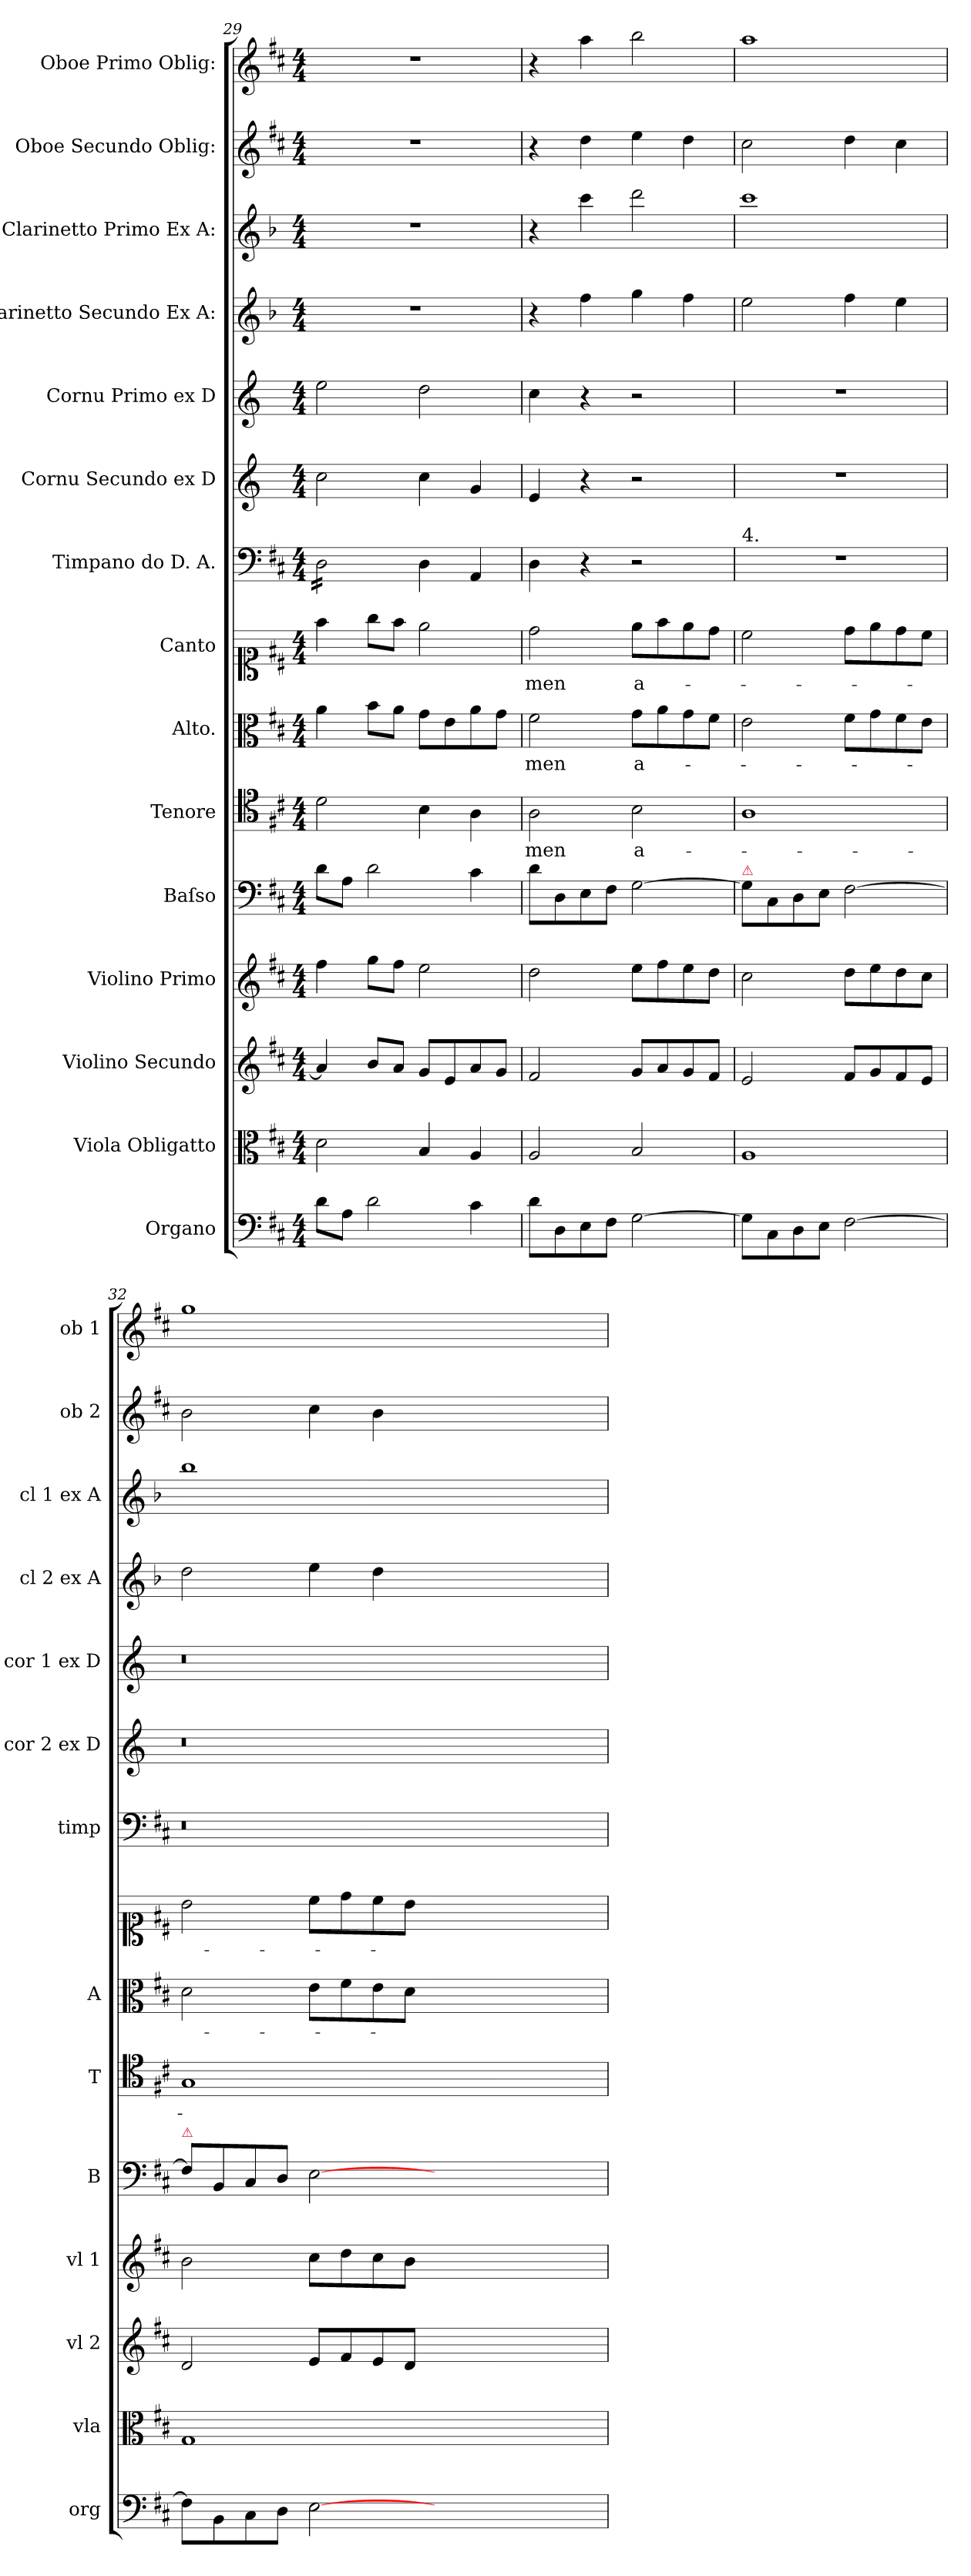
**kern	**kern	**kern	**kern	**kern	**kern	**text	**kern	**text	**kern	**text	**kern	**kern	**kern	**kern	**kern	**kern	**kern
*part15	*part14	*part13	*part12	*part11	*part10	*part10	*part9	*part9	*part8	*part8	*part7	*part6	*part5	*part4	*part3	*part2	*part1
*staff15	*staff14	*staff13	*staff12	*staff11	*staff10	*staff10	*staff9	*staff9	*staff8	*staff8	*staff7	*staff6	*staff5	*staff4	*staff3	*staff2	*staff1
*I"Organo	*I"Viola Obligatto	*I"Violino Secundo	*I"Violino Primo	*I"Baſso	*I"Tenore	*	*I"Alto.	*	*I"Canto	*	*I"Timpano do D. A.	*I"Cornu Secundo ex D	*I"Cornu Primo ex D	*I"Clarinetto Secundo Ex A:	*I"Clarinetto Primo Ex A:	*I"Oboe Secundo Oblig:	*I"Oboe Primo Oblig:
*I'org	*I'vla	*I'vl 2	*I'vl 1	*I'B	*I'T	*	*I'A	*	*	*	*I'timp	*I'cor 2 ex D	*I'cor 1 ex D	*I'cl 2 ex A	*I'cl 1 ex A	*I'ob 2	*I'ob 1
*clefF4	*clefC3	*clefG2	*clefG2	*clefF4	*clefC4	*	*clefC3	*	*clefC1	*	*clefF4	*clefG2	*clefG2	*clefG2	*clefG2	*clefG2	*clefG2
*	*	*	*	*	*	*	*	*	*	*	*	*ITrd6c10	*ITrd6c10	*ITrd2c3	*ITrd2c3	*	*
*k[f#c#]	*k[f#c#]	*k[f#c#]	*k[f#c#]	*k[f#c#]	*k[f#c#]	*	*k[f#c#]	*	*k[f#c#]	*	*k[f#c#]	*k[f#c#]	*k[f#c#]	*k[f#c#]	*k[f#c#]	*k[f#c#]	*k[f#c#]
*D:	*D:	*D:	*D:	*D:	*D:	*	*D:	*	*D:	*	*D:	*D:	*D:	*D:	*D:	*D:	*D:
*M4/4	*M4/4	*M4/4	*M4/4	*M4/4	*M4/4	*	*M4/4	*	*M4/4	*	*M4/4	*M4/4	*M4/4	*M4/4	*M4/4	*M4/4	*M4/4
=29	=29	=29	=29	=29	=29	=29	=29	=29	=29	=29	=29	=29	=29	=29	=29	=29	=29
*	*	*	*	*	*	*	*	*	*	*	*tremolo	*	*	*	*	*	*
8d\L	2d\	4a/]	4ff#\	8d\L	2d\	.	4a\	.	4ff#\	.	16D\LL	2d\	2f#\	1r	1r	1r	1r
.	.	.	.	.	.	.	.	.	.	.	16D\	.	.	.	.	.	.
8A\J	.	.	.	8A\J	.	.	.	.	.	.	16D\	.	.	.	.	.	.
.	.	.	.	.	.	.	.	.	.	.	16D\	.	.	.	.	.	.
2d\	.	8b/L	8gg\L	2d\	.	.	8b\L	.	8gg\L	.	16D\	.	.	.	.	.	.
.	.	.	.	.	.	.	.	.	.	.	16D\	.	.	.	.	.	.
.	.	8a/J	8ff#\J	.	.	.	8a\J	.	8ff#\J	.	16D\	.	.	.	.	.	.
.	.	.	.	.	.	.	.	.	.	.	16D\JJ	.	.	.	.	.	.
*	*	*	*	*	*	*	*	*	*	*	*Xtremolo	*	*	*	*	*	*
.	4B/	8g/L	2ee\	.	4B\	.	8g\L	.	2ee\	.	4D\	4d\	2e\	.	.	.	.
.	.	8e/	.	.	.	.	8e\	.	.	.	.	.	.	.	.	.	.
4c#\	4A/	8a/	.	4c#\	4A\	.	8a\	.	.	.	4AA/	4A/	.	.	.	.	.
.	.	8g/J	.	.	.	.	8g\J	.	.	.	.	.	.	.	.	.	.
=30	=30	=30	=30	=30	=30	=30	=30	=30	=30	=30	=30	=30	=30	=30	=30	=30	=30
8d\L	2A/	2f#/	2dd\	8d\L	2A\	-men	2f#\	-men	2dd\	-men	4D\	4F#/	4d\	4r	4r	4r	4r
8D\	.	.	.	8D\	.	.	.	.	.	.	.	.	.	.	.	.	.
8E\	.	.	.	8E\	.	.	.	.	.	.	4r	4r	4r	4dd\	4aa\	4dd\	4aa\
8F#\J	.	.	.	8F#\J	.	.	.	.	.	.	.	.	.	.	.	.	.
[2G\	2B/	8g/L	8ee\L	[2G\	2B\	a-	8g\L	a-	8ee\L	a-	2r	2r	2r	4ee\	2bb\	4ee\	2bb\
.	.	8a/	8ff#\	.	.	.	8a\	.	8ff#\	.	.	.	.	.	.	.	.
.	.	8g/	8ee\	.	.	.	8g\	.	8ee\	.	.	.	.	4dd\	.	4dd\	.
.	.	8f#/J	8dd\J	.	.	.	8f#\J	.	8dd\J	.	.	.	.	.	.	.	.
=31	=31	=31	=31	=31	=31	=31	=31	=31	=31	=31	=31	=31	=31	=31	=31	=31	=31
!	!	!	!	!	!	!	!	!	!	!	!LO:TX:a:t=4.	!	!	!	!	!	!
!	!	!	!	!LO:TX:a:color=crimson:t=⚠	!	!	!	!	!	!	!	!	!	!	!	!	!
8G\L]	1A	2e/	2cc#\	8G\L]	1A	.	2e\	.	2cc#\	.	1r	1r	1r	2cc#\	1aa	2cc#\	1aa
8C#\	.	.	.	8C#\	.	.	.	.	.	.	.	.	.	.	.	.	.
8D\	.	.	.	8D\	.	.	.	.	.	.	.	.	.	.	.	.	.
8E\J	.	.	.	8E\J	.	.	.	.	.	.	.	.	.	.	.	.	.
[2F#\	.	8f#/L	8dd\L	[2F#\	.	.	8f#\L	.	8dd\L	.	.	.	.	4dd\	.	4dd\	.
.	.	8g/	8ee\	.	.	.	8g\	.	8ee\	.	.	.	.	.	.	.	.
.	.	8f#/	8dd\	.	.	.	8f#\	.	8dd\	.	.	.	.	4cc#\	.	4cc#\	.
.	.	8e/J	8cc#\J	.	.	.	8e\J	.	8cc#\J	.	.	.	.	.	.	.	.
=32	=32	=32	=32	=32	=32	=32	=32	=32	=32	=32	=32	=32	=32	=32	=32	=32	=32
!	!	!	!	!LO:TX:a:color=crimson:t=⚠	!	!	!	!	!	!	!	!	!	!	!	!	!
8F#\L]	1G	2d/	2b\	8F#\L]	1G	.	2d\	.	2b\	.	0.r	0.r	0.r	2b\	1gg	2b\	1gg
8BB\	.	.	.	8BB/	.	.	.	.	.	.	.	.	.	.	.	.	.
8C#\	.	.	.	8C#/	.	.	.	.	.	.	.	.	.	.	.	.	.
8D\J	.	.	.	8D/J	.	.	.	.	.	.	.	.	.	.	.	.	.
[2E\	.	8e/L	8cc#\L	[2E\	.	.	8e\L	.	8cc#\L	.	.	.	.	4cc#\	.	4cc#\	.
.	.	8f#/	8dd\	.	.	.	8f#\	.	8dd\	.	.	.	.	.	.	.	.
.	.	8e/	8cc#\	.	.	.	8e\	.	8cc#\	.	.	.	.	4b\	.	4b\	.
.	.	8d/J	8b\J	.	.	.	8d\J	.	8b\J	.	.	.	.	.	.	.	.
0ryy	0ryy	0ryy	0ryy	0ryy	0ryy	.	0ryy	.	0ryy	.	.	.	.	0ryy	0ryy	0ryy	0ryy
=	=	=	=	=	=	=	=	=	=	=	=	=	=	=	=	=	=
*-	*-	*-	*-	*-	*-	*-	*-	*-	*-	*-	*-	*-	*-	*-	*-	*-	*-
